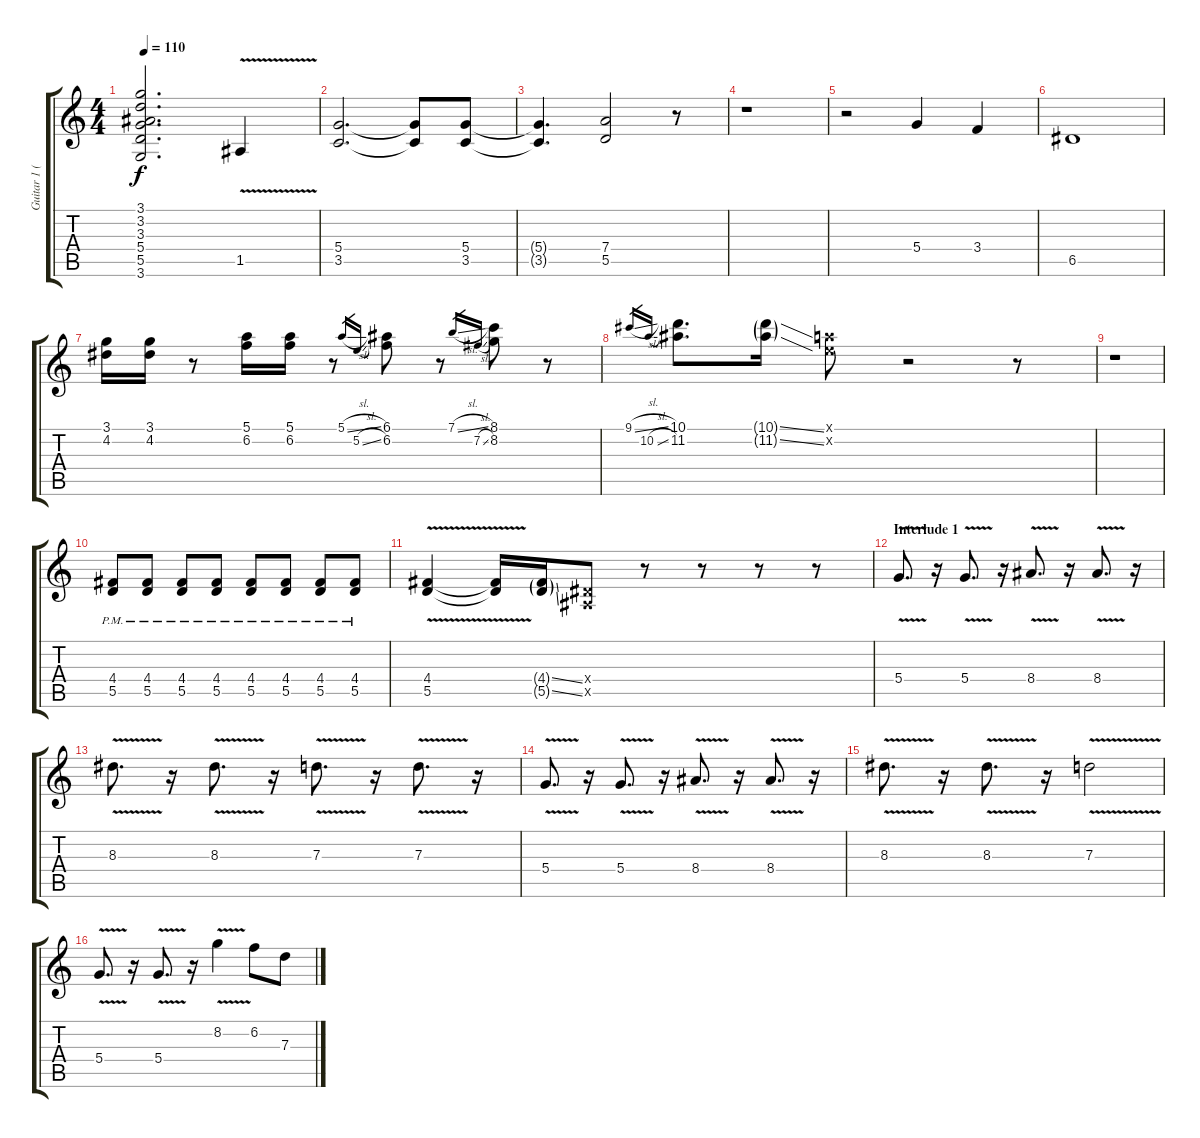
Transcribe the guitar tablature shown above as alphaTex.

\track ("Guitar 1 (overdrive)" "Guitar 1 (") {instrument overdrivenguitar}
\staff {score tabs}
\tuning (E4 B3 G3 D3 A2 E2) {hide}
\ts (4 4)
\tempo 110
\clef g2
\ks c
(3.1{t} 3.2{t} 3.3{t} 5.4{t} 5.5{t} 3.6{t}).2{d dy f} 1.5{v}.4 |
(5.4 3.5).2{d} (5.4{t} 3.5{t}).8 (5.4 3.5).8 |
(5.4{t} 3.5{t}).4{d} (7.4 5.5).2 r.8 |
r.1 |
r.2 5.4.4 3.4.4 |
6.5.1 |
(3.1 4.2).16 (3.1 4.2).16 r.8 (5.1 6.2).16 (5.1 6.2).16 r.8 5.1{sl}.16{gr} 5.2{sl}.16{gr} (6.1 6.2).8 r.8 7.1{sl}.16{gr} 7.2{sl}.16{gr} (8.1 8.2).8 r.8 |
9.1{sl}.16{gr} 10.2{sl}.16{gr} (10.1 11.2).8{d} (10.1{ss g} 11.2{ss g}).16 (5.1{x} 5.2{x}).8 r.2 r.8 |
r.1 |
(4.4 5.5{pm}).8 (4.4 5.5{pm}).8 (4.4 5.5{pm}).8 (4.4 5.5{pm}).8 (4.4 5.5{pm}).8 (4.4 5.5{pm}).8 (4.4 5.5{pm}).8 (4.4 5.5{pm}).8 |
(4.4{v} 5.5{v}).4 (4.4{t} 5.5{t}).16 (4.4{ss g} 5.5{ss g}).16 (1.4{x} 1.5{x}).8 r.8 r.8 r.8 r.8 |
\section ("" "Interlude 1")
5.4{v}.8{d} r.16 5.4{v}.8{d} r.16 8.4{v}.8{d} r.16 8.4{v}.8{d} r.16 |
8.3{v}.8{d} r.16 8.3{v}.8{d} r.16 7.3{v}.8{d} r.16 7.3{v}.8{d} r.16 |
5.4{v}.8{d} r.16 5.4{v}.8{d} r.16 8.4{v}.8{d} r.16 8.4{v}.8{d} r.16 |
8.3{v}.8{d} r.16 8.3{v}.8{d} r.16 7.3{v}.2 |
5.4{v}.8{d} r.16 5.4{v}.8{d} r.16 8.2{v}.4 6.2.8 7.3.8
